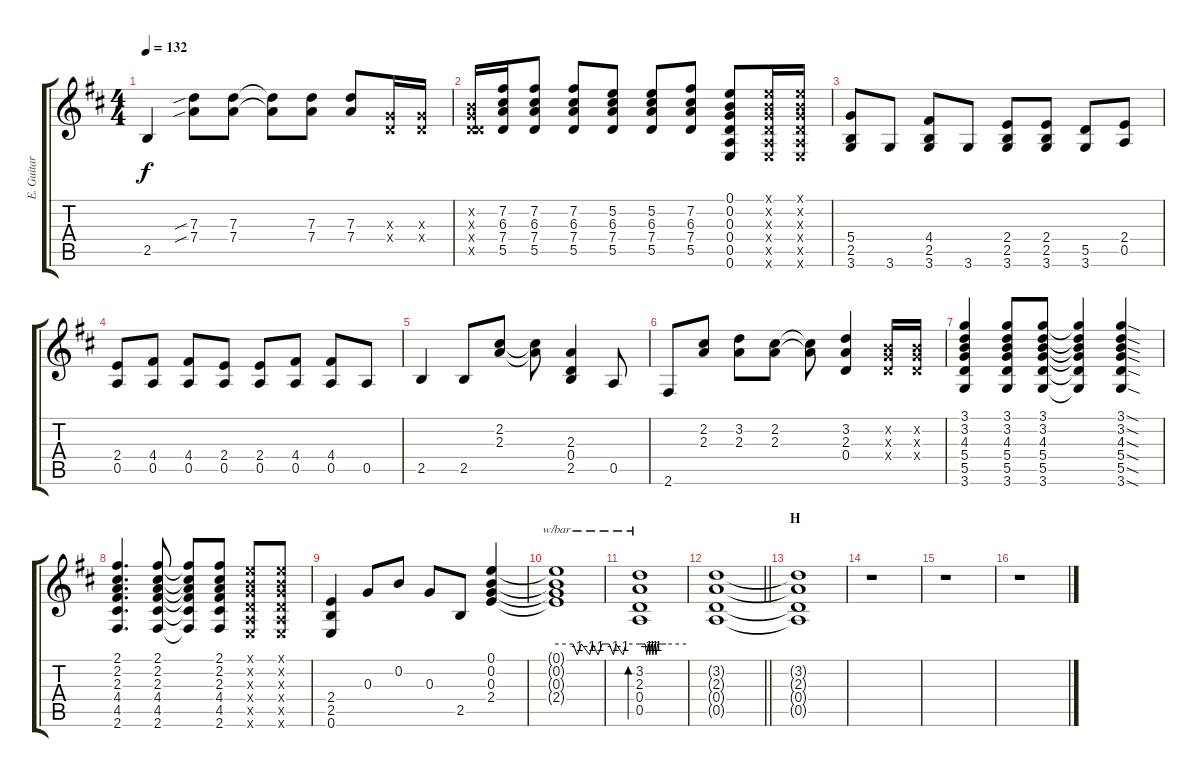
\track ("E. Guitar II" "E. Guitar ") {instrument overdrivenguitar}
\staff {score tabs}
\tuning (E4 B3 G3 D3 A2 E2) {hide}
\ts (4 4)
\tempo 132
\clef g2
\ks d
2.5.4{dy f} (7.3{sib} 7.4{sib}).8 (7.3 7.4).8 (7.3{t} 7.4{t}).8 (7.3 7.4).8 (7.3 7.4).8 (0.3{x} 0.4{x}).16 (0.3{x} 0.4{x}).16 |
(0.2{x} 0.3{x} 0.4{x} 5.5{x}).16 (7.2 6.3 7.4 5.5).16 (7.2 6.3 7.4 5.5).8 (7.2 6.3 7.4 5.5).8 (5.2 6.3 7.4 5.5).8 (5.2 6.3 7.4 5.5).8 (7.2 6.3 7.4 5.5).8 (0.1 0.2 0.3 0.4 0.5 0.6).8 (0.1{x} 0.2{x} 0.3{x} 0.4{x} 0.5{x} 0.6{x}).16 (0.1{x} 0.2{x} 0.3{x} 0.4{x} 0.5{x} 0.6{x}).16 |
(5.4 2.5 3.6).8 3.6.8 (4.4 2.5 3.6).8 3.6.8 (2.4 2.5 3.6).8 (2.4 2.5 3.6).8 (5.5 3.6).8 (2.4 0.5).8 |
(2.4 0.5).8 (4.4 0.5).8 (4.4 0.5).8 (2.4 0.5).8 (2.4 0.5).8 (4.4 0.5).8 (4.4 0.5).8 0.5.8 |
2.5.4 2.5.8 (2.2 2.3).8 (2.2{t} 2.3{t}).8 (2.3 0.4 2.5).4 0.5.8 |
2.6.8 (2.2 2.3).8 (3.2 2.3).8 (2.2 2.3).8 (2.2{t} 2.3{t}).8 (3.2 2.3 0.4).4 (0.2{x} 0.3{x} 0.4{x}).16 (0.2{x} 0.3{x} 0.4{x}).16 |
(3.1 3.2 4.3 5.4 5.5 3.6).4 (3.1 3.2 4.3 5.4 5.5 3.6).8 (3.1 3.2 4.3 5.4 5.5 3.6).8 (3.1{t} 3.2{t} 4.3{t} 5.4{t} 5.5{t} 3.6{t}).4 (3.1{sod} 3.2{sod} 4.3{sod} 5.4{sod} 5.5{sod} 3.6{sod}).4 |
(2.1 2.2 2.3 4.4 4.5 2.6).4{d} (2.1 2.2 2.3 4.4 4.5 2.6).8 (2.1{t} 2.2{t} 2.3{t} 4.4{t} 4.5{t} 2.6{t}).8 (2.1 2.2 2.3 4.4 4.5 2.6).8 (0.1{x} 0.2{x} 0.3{x} 0.4{x} 0.5{x} 0.6{x}).8 (0.1{x} 0.2{x} 0.3{x} 0.4{x} 0.5{x} 0.6{x}).8 |
(2.4 2.5 0.6).4 0.3.8 0.2.8 0.3.8 2.5.8 (0.1 0.2 0.3 2.4).4 |
(0.1{t} 0.2{t} 0.3{t} 2.4{t}).1{tbe (custom default 0 0 12 0 15 -4 18 0 24 -4 26 0 30 -4 33 0 38 0 41 -4 43 0 48 -4 50 0 60 0)} |
(3.2 2.3 0.4 0.5).1{tbe (custom default 0 0 7 0 9 -4 11 0 13 -4 15 0 17 -4 19 0 21 -4 23 0 25 0 28 0 34 0 60 0) bd 240} |
\barLineRight lightlight
(3.2{t} 2.3{t} 0.4{t} 0.5{t}).1 |
\section ("" "H")
(3.2{t} 2.3{t} 0.4{t} 0.5{t}).1{volume 0} |
r.1 |
r.1{volume 10} |
r.1
